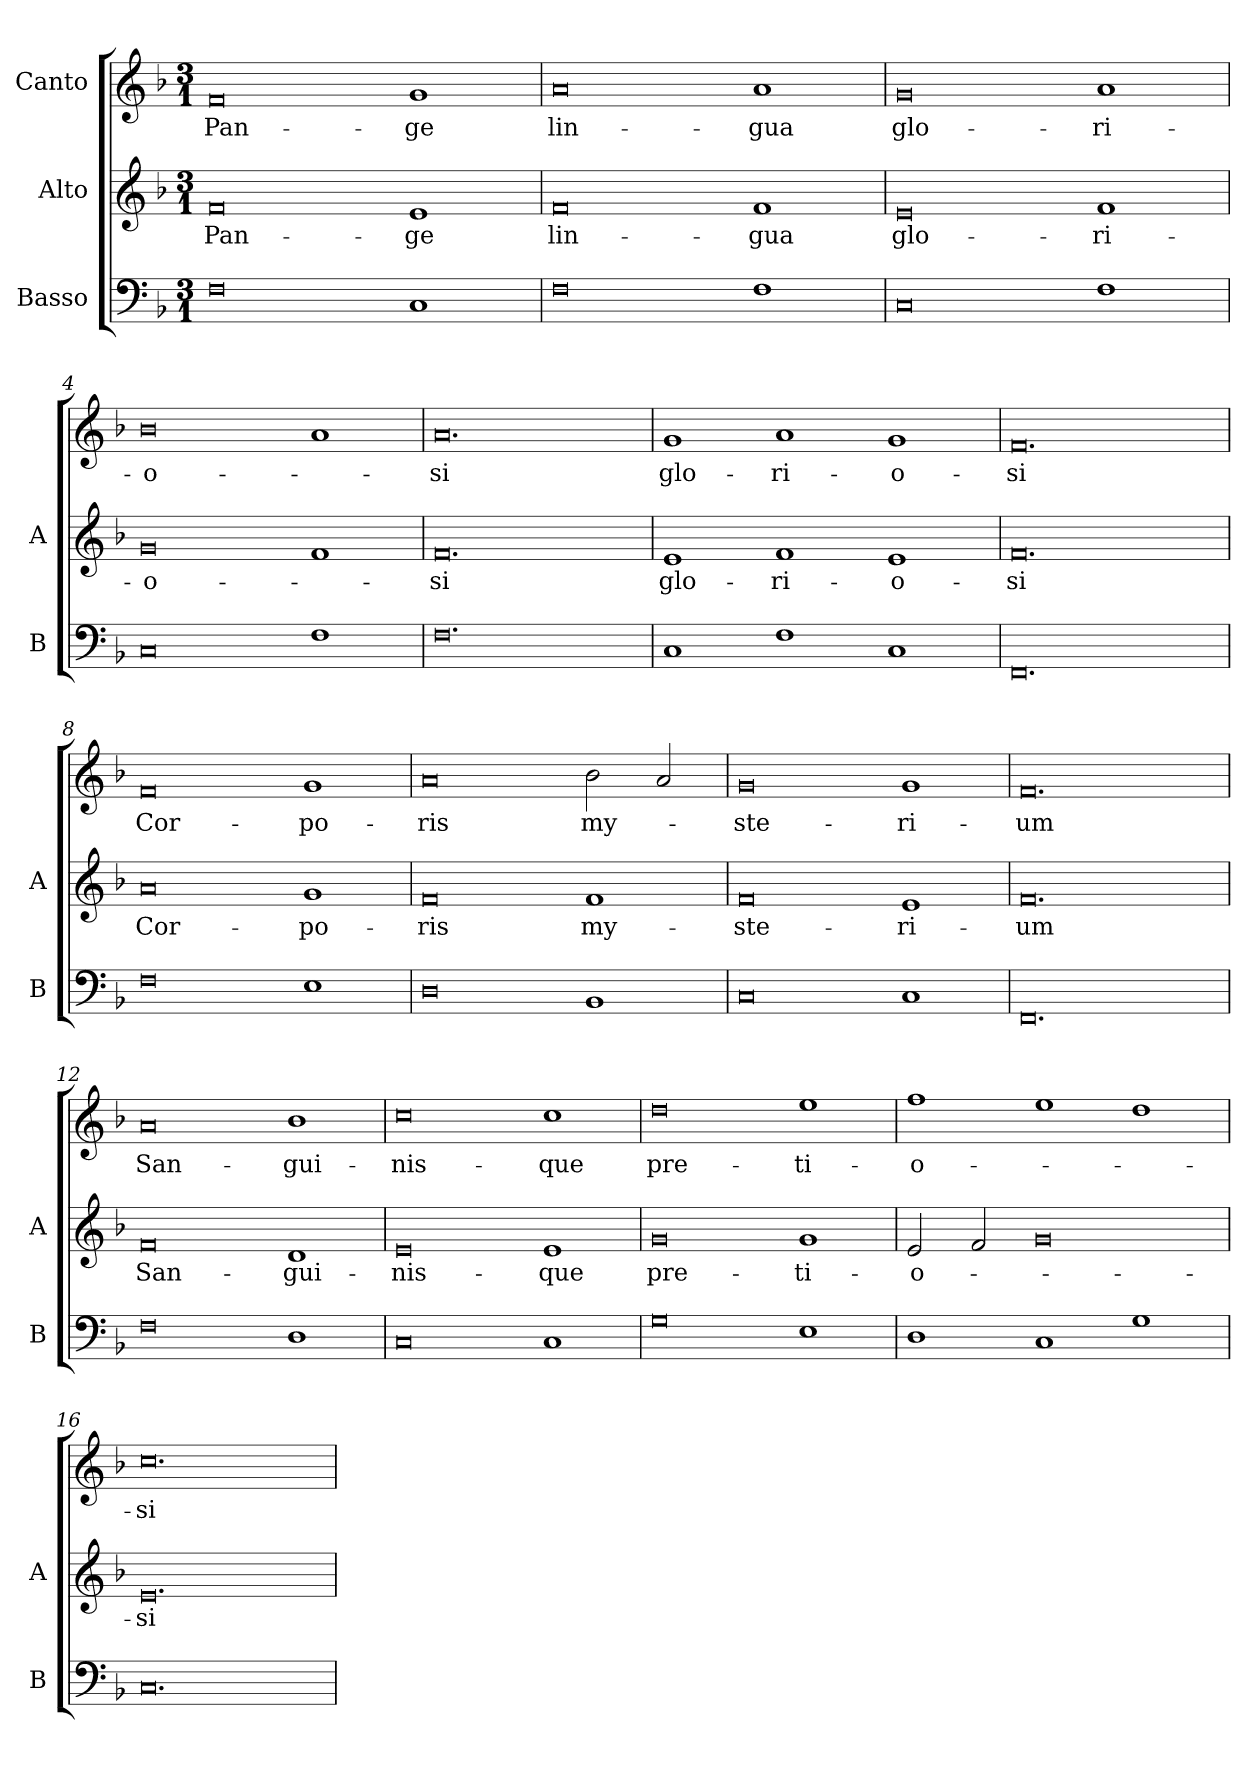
**kern	**kern	**text	**kern	**text
*part3	*part2	*part2	*part1	*part1
*staff3	*staff2	*staff2	*staff1	*staff1
*I"Basso	*I"Alto	*	*I"Canto	*
*I'B	*I'A	*	*	*
*clefF4	*clefG2	*	*clefG2	*
*k[b-]	*k[b-]	*	*k[b-]	*
*M3/1	*M3/1	*	*M3/1	*
=1	=1	=1	=1	=1
0F	0f	Pan-	0f	Pan-
1C	1e	-ge	1g	-ge
=2	=2	=2	=2	=2
0F	0f	lin-	0a	lin-
1F	1f	-gua	1a	-gua
=3	=3	=3	=3	=3
0C	0e	glo-	0g	glo-
1F	1f	-ri-	1a	-ri-
=4	=4	=4	=4	=4
0C	0g	-o-	0b-	-o-
1F	1f	.	1a	.
=5	=5	=5	=5	=5
0.F	0.f	-si	0.a	-si
=6	=6	=6	=6	=6
1C	1e	glo-	1g	glo-
1F	1f	-ri-	1a	-ri-
1C	1e	-o-	1g	-o-
=7	=7	=7	=7	=7
0.FF	0.f	-si	0.f	-si
=8	=8	=8	=8	=8
0F	0a	Cor-	0f	Cor-
1E	1g	-po-	1g	-po-
=9	=9	=9	=9	=9
0D	0f	-ris	0a	-ris
1BB-	1f	my-	2b-	my-
.	.	.	2a	.
=10	=10	=10	=10	=10
0C	0f	-ste-	0g	-ste-
1C	1e	-ri-	1g	-ri-
=11	=11	=11	=11	=11
0.FF	0.f	-um	0.f	-um
=12	=12	=12	=12	=12
0F	0f	San-	0a	San-
1D	1d	-gui-	1b-	-gui-
=13	=13	=13	=13	=13
0C	0e	-nis-	0cc	-nis-
1C	1e	-que	1cc	-que
=14	=14	=14	=14	=14
0G	0g	pre-	0dd	pre-
1E	1g	-ti-	1ee	-ti-
=15	=15	=15	=15	=15
1D	2e	-o-	1ff	-o-
.	2f	.	.	.
1C	0g	.	1ee	.
1G	.	.	1dd	.
=16	=16	=16	=16	=16
0.C	0.e	-si	0.cc	-si
=	=	=	=	=
*-	*-	*-	*-	*-
